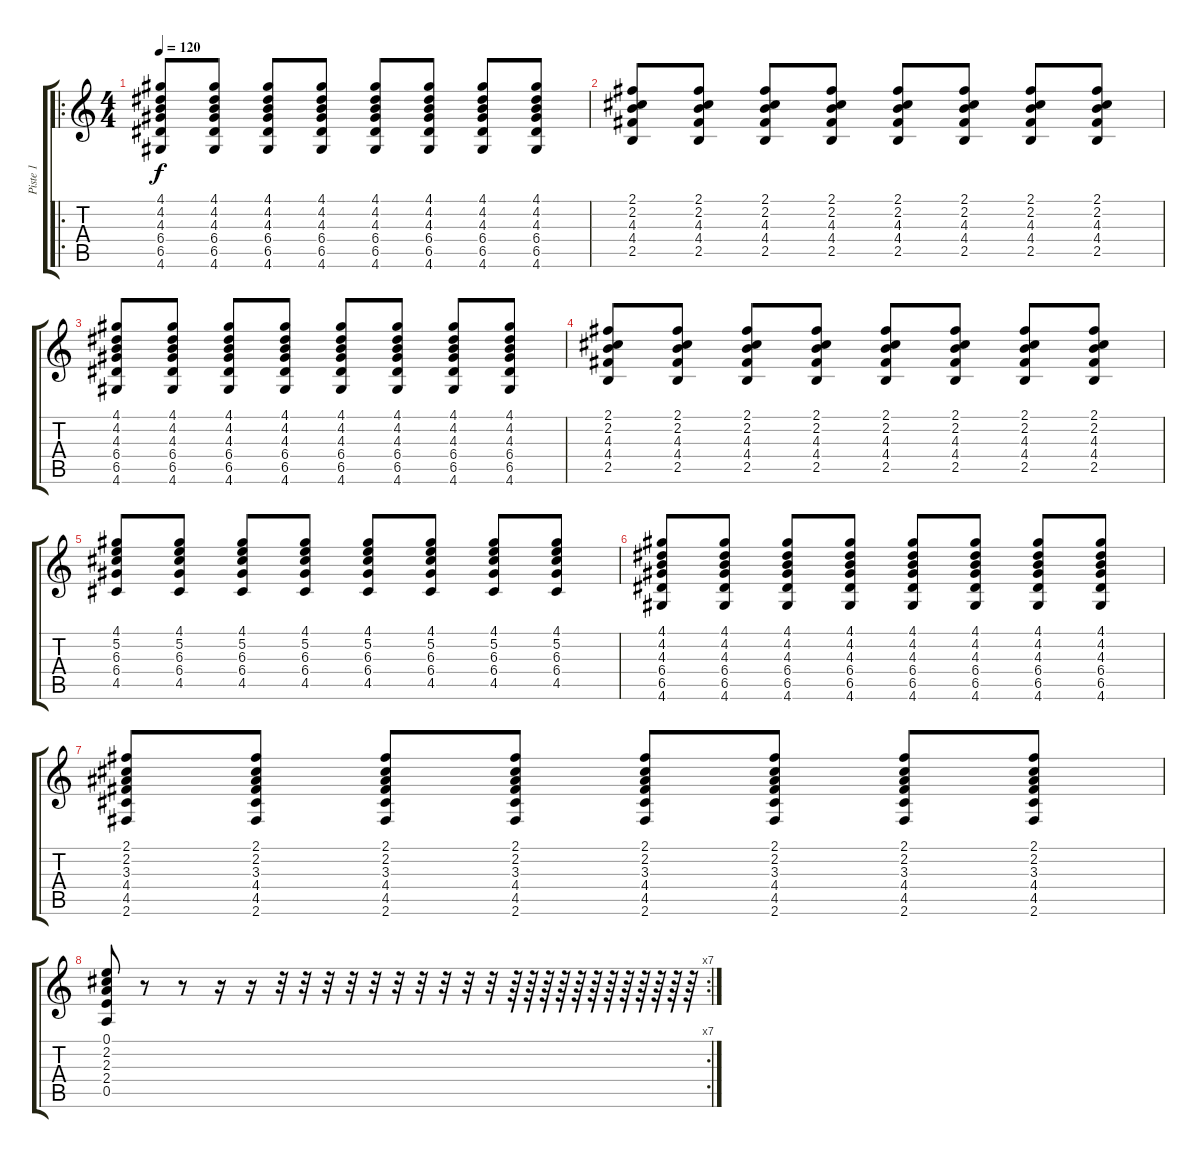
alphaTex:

\track ("Piste 1" "Piste 1") {instrument acousticguitarnylon}
\staff {score tabs}
\tuning (E4 B3 G3 D3 A2 E2) {hide}
\ro
\ts (4 4)
\tempo 120
\clef g2
\ks c
(4.1 4.2 4.3 6.4 6.5 4.6).8{dy f instrument acousticguitarnylon} (4.1 4.2 4.3 6.4 6.5 4.6).8 (4.1 4.2 4.3 6.4 6.5 4.6).8 (4.1 4.2 4.3 6.4 6.5 4.6).8 (4.1 4.2 4.3 6.4 6.5 4.6).8 (4.1 4.2 4.3 6.4 6.5 4.6).8 (4.1 4.2 4.3 6.4 6.5 4.6).8 (4.1 4.2 4.3 6.4 6.5 4.6).8 |
(2.1 2.2 4.3 4.4 2.5).8 (2.1 2.2 4.3 4.4 2.5).8 (2.1 2.2 4.3 4.4 2.5).8 (2.1 2.2 4.3 4.4 2.5).8 (2.1 2.2 4.3 4.4 2.5).8 (2.1 2.2 4.3 4.4 2.5).8 (2.1 2.2 4.3 4.4 2.5).8 (2.1 2.2 4.3 4.4 2.5).8 |
(4.1 4.2 4.3 6.4 6.5 4.6).8 (4.1 4.2 4.3 6.4 6.5 4.6).8 (4.1 4.2 4.3 6.4 6.5 4.6).8 (4.1 4.2 4.3 6.4 6.5 4.6).8 (4.1 4.2 4.3 6.4 6.5 4.6).8 (4.1 4.2 4.3 6.4 6.5 4.6).8 (4.1 4.2 4.3 6.4 6.5 4.6).8 (4.1 4.2 4.3 6.4 6.5 4.6).8 |
(2.1 2.2 4.3 4.4 2.5).8 (2.1 2.2 4.3 4.4 2.5).8 (2.1 2.2 4.3 4.4 2.5).8 (2.1 2.2 4.3 4.4 2.5).8 (2.1 2.2 4.3 4.4 2.5).8 (2.1 2.2 4.3 4.4 2.5).8 (2.1 2.2 4.3 4.4 2.5).8 (2.1 2.2 4.3 4.4 2.5).8 |
(4.1 5.2 6.3 6.4 4.5).8 (4.1 5.2 6.3 6.4 4.5).8 (4.1 5.2 6.3 6.4 4.5).8 (4.1 5.2 6.3 6.4 4.5).8 (4.1 5.2 6.3 6.4 4.5).8 (4.1 5.2 6.3 6.4 4.5).8 (4.1 5.2 6.3 6.4 4.5).8 (4.1 5.2 6.3 6.4 4.5).8 |
(4.1 4.2 4.3 6.4 6.5 4.6).8 (4.1 4.2 4.3 6.4 6.5 4.6).8 (4.1 4.2 4.3 6.4 6.5 4.6).8 (4.1 4.2 4.3 6.4 6.5 4.6).8 (4.1 4.2 4.3 6.4 6.5 4.6).8 (4.1 4.2 4.3 6.4 6.5 4.6).8 (4.1 4.2 4.3 6.4 6.5 4.6).8 (4.1 4.2 4.3 6.4 6.5 4.6).8 |
(2.1 2.2 3.3 4.4 4.5 2.6).8 (2.1 2.2 3.3 4.4 4.5 2.6).8 (2.1 2.2 3.3 4.4 4.5 2.6).8 (2.1 2.2 3.3 4.4 4.5 2.6).8 (2.1 2.2 3.3 4.4 4.5 2.6).8 (2.1 2.2 3.3 4.4 4.5 2.6).8 (2.1 2.2 3.3 4.4 4.5 2.6).8 (2.1 2.2 3.3 4.4 4.5 2.6).8 |
\rc 7
(0.1 2.2 2.3 2.4 0.5).8 r.8 r.8 r.16 r.16 r.32 r.32 r.32 r.32 r.32 r.32 r.32 r.32 r.32 r.32 r.64 r.64 r.64 r.64 r.64 r.64 r.64 r.64 r.64 r.64 r.64 r.64
